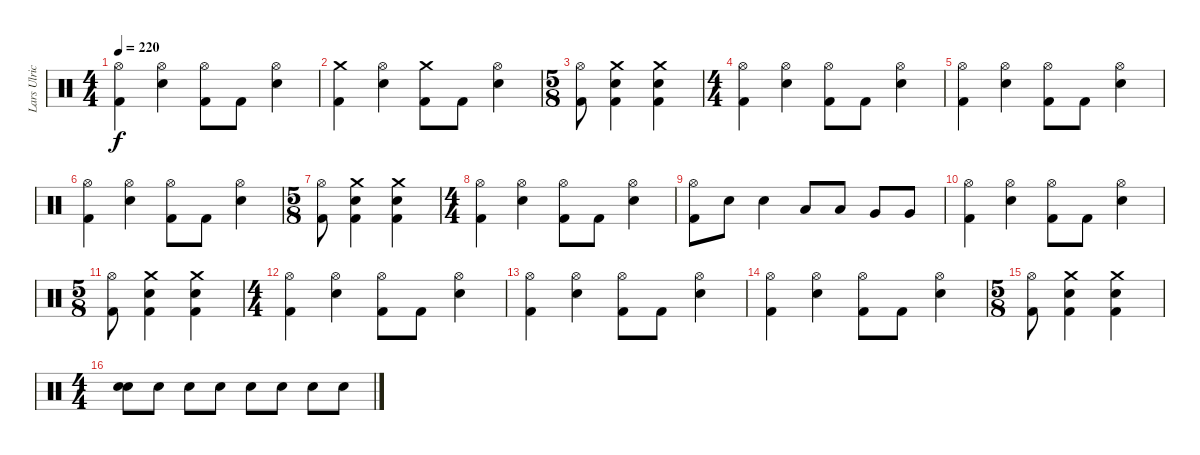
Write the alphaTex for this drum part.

\track ("Lars Ulrich (Drums)" "Lars Ulric") {instrument percussion}
\staff {score}
\articulation defaults
\ts (4 4)
\tempo 220
\clef neutral
\ks c
("Hi-Hat (open)" "Kick (hit) 2").4{dy f} ("Hi-Hat (open)" "Electric Snare (hit)").4 ("Hi-Hat (open)" "Kick (hit) 2").8 "Kick (hit) 2".8 ("Hi-Hat (open)" "Electric Snare (hit)").4 |
("Crash medium (hit)" "Kick (hit) 2").4 ("Hi-Hat (open)" "Electric Snare (hit)").4 ("Crash medium (hit)" "Kick (hit) 2").8 "Kick (hit) 2".8 ("Hi-Hat (open)" "Electric Snare (hit)").4 |
\ts (5 8)
("Hi-Hat (open)" "Kick (hit) 2").8 ("Crash medium (hit)" "Electric Snare (hit)" "Kick (hit) 2").4 ("Crash medium (hit)" "Electric Snare (hit)" "Kick (hit) 2").4 |
\ts (4 4)
("Hi-Hat (open)" "Kick (hit) 2").4 ("Hi-Hat (open)" "Electric Snare (hit)").4 ("Hi-Hat (open)" "Kick (hit) 2").8 "Kick (hit) 2".8 ("Hi-Hat (open)" "Electric Snare (hit)").4 |
("Hi-Hat (open)" "Kick (hit) 2").4 ("Hi-Hat (open)" "Electric Snare (hit)").4 ("Hi-Hat (open)" "Kick (hit) 2").8 "Kick (hit) 2".8 ("Hi-Hat (open)" "Electric Snare (hit)").4 |
("Hi-Hat (open)" "Kick (hit) 2").4 ("Hi-Hat (open)" "Electric Snare (hit)").4 ("Hi-Hat (open)" "Kick (hit) 2").8 "Kick (hit) 2".8 ("Hi-Hat (open)" "Electric Snare (hit)").4 |
\ts (5 8)
("Hi-Hat (open)" "Kick (hit) 2").8 ("Crash medium (hit)" "Electric Snare (hit)" "Kick (hit) 2").4 ("Crash medium (hit)" "Electric Snare (hit)" "Kick (hit) 2").4 |
\ts (4 4)
("Hi-Hat (open)" "Kick (hit) 2").4 ("Hi-Hat (open)" "Electric Snare (hit)").4 ("Hi-Hat (open)" "Kick (hit) 2").8 "Kick (hit) 2".8 ("Hi-Hat (open)" "Electric Snare (hit)").4 |
("Hi-Hat (open)" "Kick (hit) 2").8 "Electric Snare (hit)".8 "Electric Snare (hit)".4 "Low Tom (hit)".8 "Low Tom (hit)".8 "Very Low Tom (hit)".8 "Very Low Tom (hit)".8 |
("Hi-Hat (open)" "Kick (hit) 2").4 ("Hi-Hat (open)" "Electric Snare (hit)").4 ("Hi-Hat (open)" "Kick (hit) 2").8 "Kick (hit) 2".8 ("Hi-Hat (open)" "Electric Snare (hit)").4 |
\ts (5 8)
("Hi-Hat (open)" "Kick (hit) 2").8 ("Crash medium (hit)" "Electric Snare (hit)" "Kick (hit) 2").4 ("Crash medium (hit)" "Electric Snare (hit)" "Kick (hit) 2").4 |
\ts (4 4)
("Hi-Hat (open)" "Kick (hit) 2").4 ("Hi-Hat (open)" "Electric Snare (hit)").4 ("Hi-Hat (open)" "Kick (hit) 2").8 "Kick (hit) 2".8 ("Hi-Hat (open)" "Electric Snare (hit)").4 |
("Hi-Hat (open)" "Kick (hit) 2").4 ("Hi-Hat (open)" "Electric Snare (hit)").4 ("Hi-Hat (open)" "Kick (hit) 2").8 "Kick (hit) 2".8 ("Hi-Hat (open)" "Electric Snare (hit)").4 |
("Hi-Hat (open)" "Kick (hit) 2").4 ("Hi-Hat (open)" "Electric Snare (hit)").4 ("Hi-Hat (open)" "Kick (hit) 2").8 "Kick (hit) 2".8 ("Hi-Hat (open)" "Electric Snare (hit)").4 |
\ts (5 8)
("Hi-Hat (open)" "Kick (hit) 2").8 ("Crash medium (hit)" "Electric Snare (hit)" "Kick (hit) 2").4 ("Crash medium (hit)" "Electric Snare (hit)" "Kick (hit) 2").4 |
\ts (4 4)
("Electric Snare (hit)" "Electric Snare (hit)").8{bd 480} "Electric Snare (hit)".8 "Electric Snare (hit)".8 "Electric Snare (hit)".8 "Electric Snare (hit)".8 "Electric Snare (hit)".8 "Electric Snare (hit)".8 "Electric Snare (hit)".8
